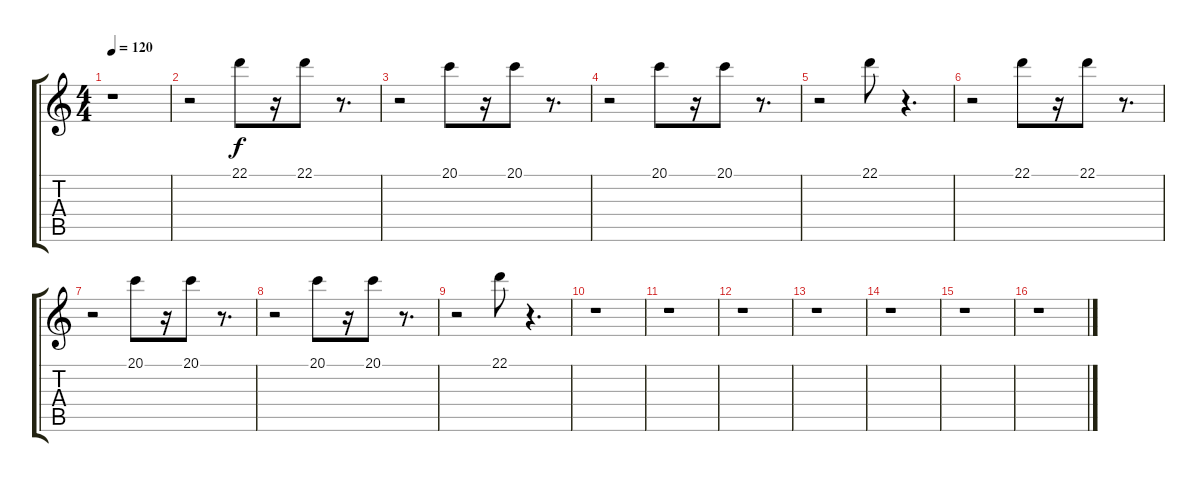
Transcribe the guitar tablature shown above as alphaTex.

\track "" {instrument orchestrahit}
\staff {score tabs}
\tuning (E4 B3 G3 D3 A2 E2) {hide}
\ts (4 4)
\tempo 120
\clef g2
\ks c
r.1{dy f} |
r.2 22.1.8 r.16 22.1.8 r.8{d} |
r.2 20.1.8 r.16 20.1.8 r.8{d} |
r.2 20.1.8 r.16 20.1.8 r.8{d} |
r.2 22.1.8 r.4{d} |
r.2 22.1.8 r.16 22.1.8 r.8{d} |
r.2 20.1.8 r.16 20.1.8 r.8{d} |
r.2 20.1.8 r.16 20.1.8 r.8{d} |
r.2 22.1.8 r.4{d} |
r.1 |
r.1 |
r.1 |
r.1 |
r.1 |
r.1 |
r.1
